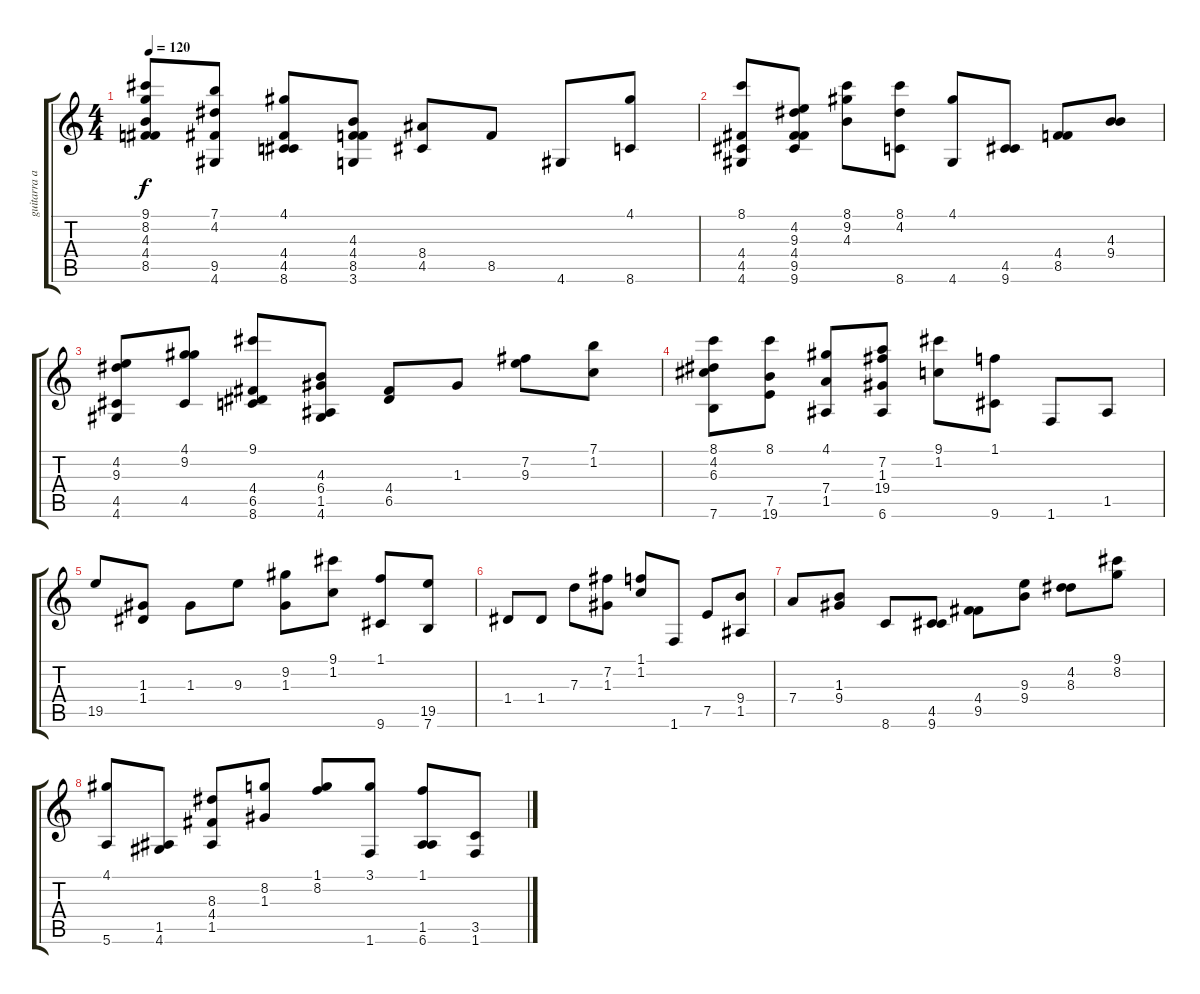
\track ("guitarra acustica cabrona" "guitarra a") {instrument acousticguitarsteel}
\staff {score tabs}
\tuning (E4 B3 G3 D3 A2 E2) {hide}
\ts (4 4)
\tempo 120
\clef g2
\ks c
(9.1 8.2 4.3 4.4 8.5).8{dy f} (7.1 4.2 9.5 4.6).8 (4.1 4.4 4.5 8.6).8 (4.3 4.4 8.5 3.6).8 (8.4 4.5).8 8.5.8 4.6.8 (4.1 8.6).8 |
(8.1 4.4 4.5 4.6).8 (4.2 9.3 4.4 9.5 9.6).8 (8.1 9.2 4.3).8 (8.1 4.2 8.6).8 (4.1 4.6).8 (4.5 9.6).8 (4.4 8.5).8 (4.3 9.4).8 |
(4.2 9.3 4.5 4.6).8 (4.1 9.2 4.5).8 (9.1 4.4 6.5 8.6).8 (4.3 6.4 1.5 4.6).8 (4.4 6.5).8 1.3.8 (7.2 9.3).8 (7.1 1.2).8 |
(8.1 4.2 6.3 7.6).8 (8.1 7.5 19.6).8 (4.1 7.4 1.5).8 (7.2 1.3 19.4 6.6).8 (9.1 1.2).8 (1.1 9.6).8 1.6.8 1.5.8 |
19.5.8 (1.3 1.4).8 1.3.8 9.3.8 (9.2 1.3).8 (9.1 1.2).8 (1.1 9.6).8 (19.5 7.6).8 |
1.4.8 1.4.8 7.3.8 (7.2 1.3).8 (1.1 1.2).8 1.6.8 7.5.8 (9.4 1.5).8 |
7.4.8 (1.3 9.4).8 8.6.8 (4.5 9.6).8 (4.4 9.5).8 (9.3 9.4).8 (4.2 8.3).8 (9.1 8.2).8 |
(4.1 5.6).8 (1.5 4.6).8 (8.3 4.4 1.5).8 (8.2 1.3).8 (1.1 8.2).8 (3.1 1.6).8 (1.1 1.5 6.6).8 (3.5 1.6).8
